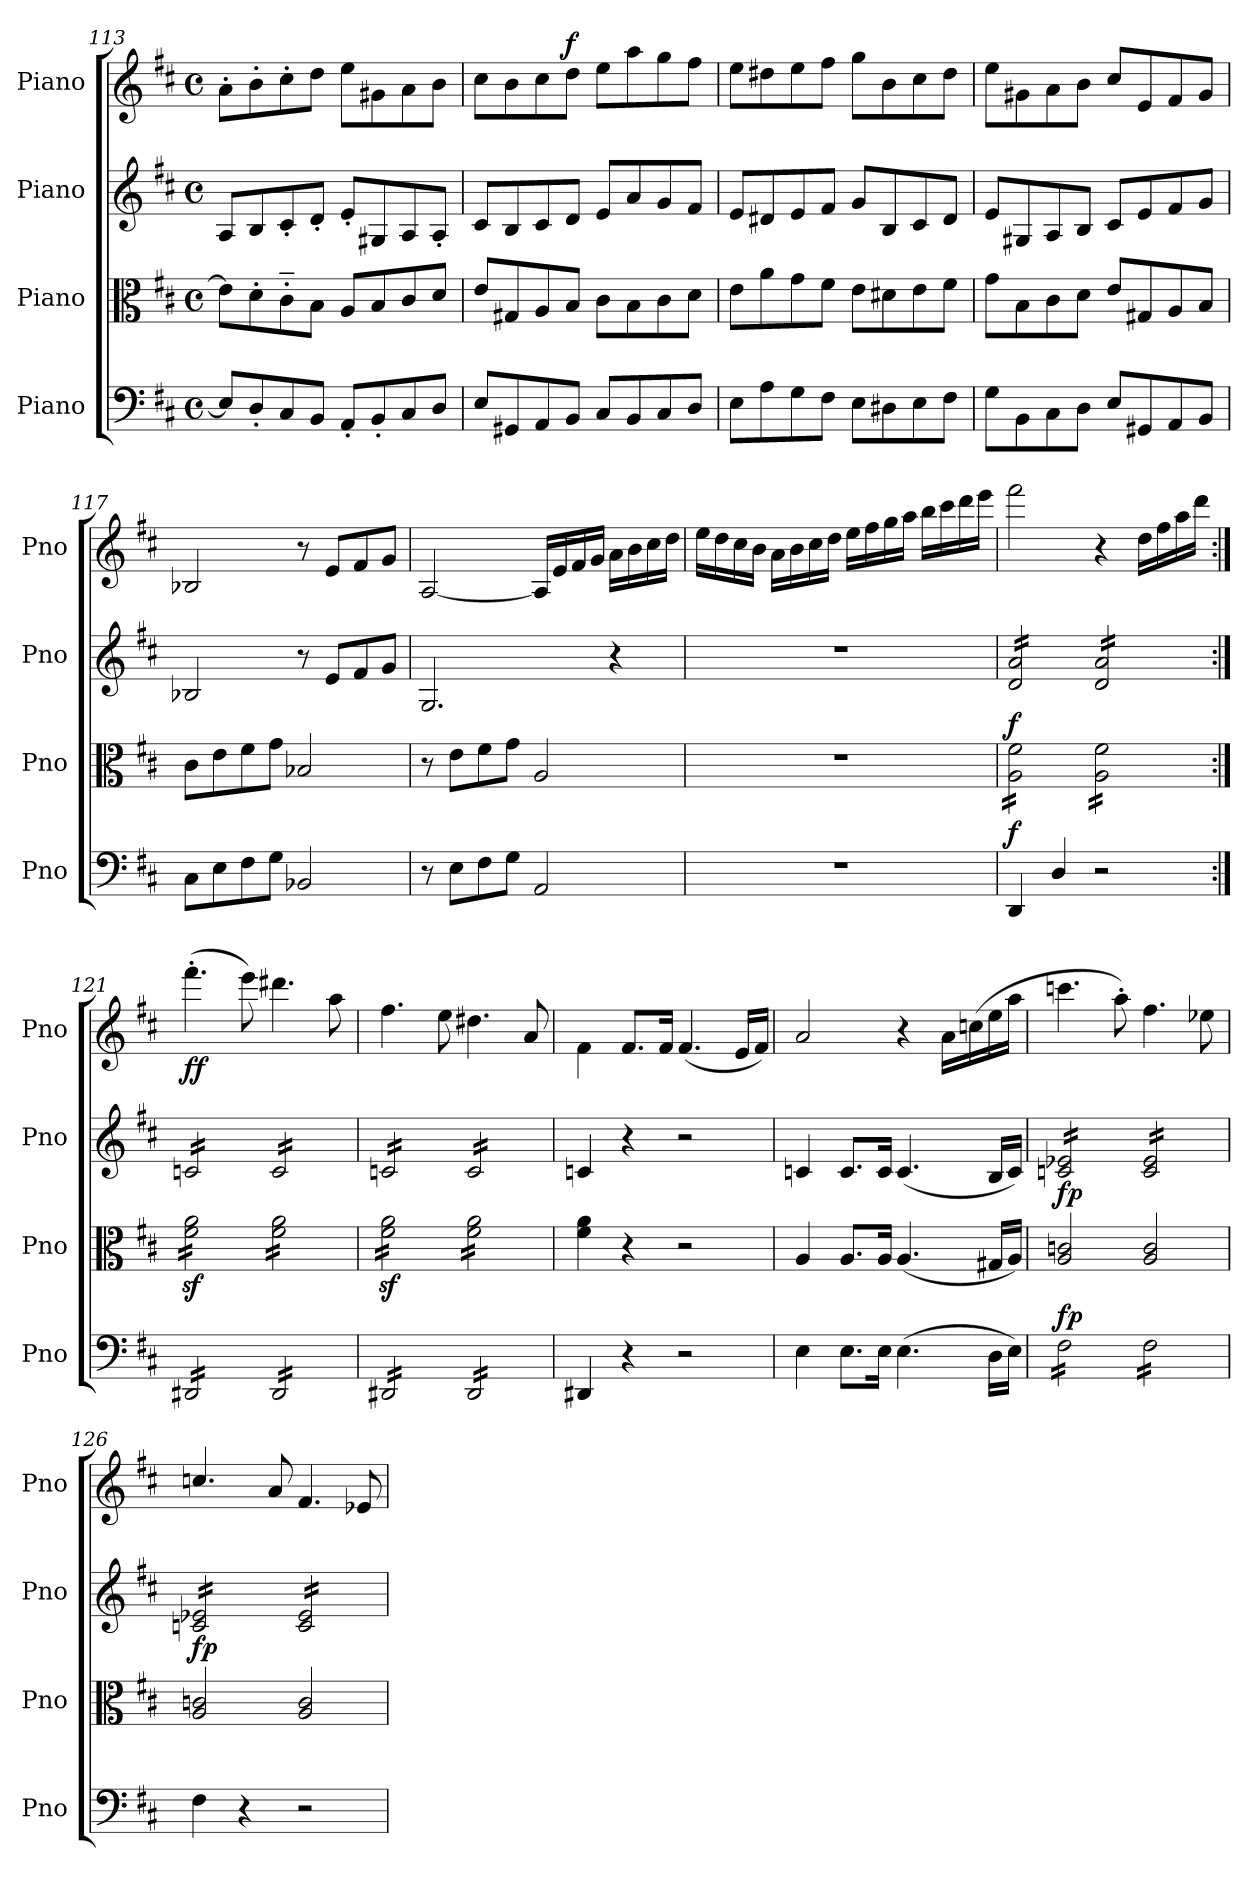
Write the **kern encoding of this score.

**kern	**dynam	**kern	**dynam	**kern	**kern	**dynam
*part4	*part4	*part3	*part3	*part2	*part1	*part1
*staff4	*staff4	*staff3	*staff3	*staff2	*staff1	*staff1
*I"Piano	*	*I"Piano	*	*I"Piano	*I"Piano	*
*I'Pno	*	*I'Pno	*	*I'Pno	*I'Pno	*
*clefF4	*	*clefC3	*	*clefG2	*clefG2	*
*k[f#c#]	*	*k[f#c#]	*	*k[f#c#]	*k[f#c#]	*
*M4/4	*	*M4/4	*	*M4/4	*M4/4	*
*met(c)	*	*met(c)	*	*met(c)	*met(c)	*
=113	=113	=113	=113	=113	=113	=113
8E/L]	.	8e\L]	.	8A/L	8a'\L	.
8D'/	.	8d'\	.	8B/	8b'\	.
8C#/	.	8c#~'\	.	8c#'/	8cc#'\	.
8BB/J	.	8B\J	.	8d'/J	8dd\J	.
8AA'/L	.	8A/L	.	8e'/L	8ee\L	.
8BB'/	.	8B/	.	8G#X/	8g#X\	.
8C#/	.	8c#/	.	8A/	8a\	.
8D/J	.	8d/J	.	8A'/J	8b\J	.
=114	=114	=114	=114	=114	=114	=114
8E/L	.	8e/L	.	8c#/L	8cc#\L	.
8GG#X/	.	8G#X/	.	8B/	8b\	.
8AA/	.	8A/	.	8c#/	8cc#\	.
!	!	!	!	!	!	!LO:DY:a
8BB/J	.	8B/J	.	8d/J	8dd\J	f
8C#/L	.	8c#\L	.	8e/L	8ee\L	.
8BB/	.	8B\	.	8a/	8aa\	.
8C#/	.	8c#\	.	8g/	8gg\	.
8D/J	.	8d\J	.	8f#/J	8ff#\J	.
!!LO:LB:g=z
=115	=115	=115	=115	=115	=115	=115
8E\L	.	8e\L	.	8e/L	8ee\L	.
8A\	.	8a\	.	8d#X/	8dd#X\	.
8G\	.	8g\	.	8e/	8ee\	.
8F#\J	.	8f#\J	.	8f#/J	8ff#\J	.
8E\L	.	8e\L	.	8g/L	8gg\L	.
8D#X\	.	8d#X\	.	8B/	8b\	.
8E\	.	8e\	.	8c#/	8cc#\	.
8F#\J	.	8f#\J	.	8d#/J	8dd#\J	.
=116	=116	=116	=116	=116	=116	=116
8G\L	.	8g\L	.	8e/L	8ee\L	.
8BB\	.	8B\	.	8G#X/	8g#X\	.
8C#\	.	8c#\	.	8A/	8a\	.
8D\J	.	8d\J	.	8B/J	8b\J	.
8E/L	.	8e/L	.	8c#/L	8cc#/L	.
8GG#X/	.	8G#X/	.	8e/	8e/	.
8AA/	.	8A/	.	8f#/	8f#/	.
8BB/J	.	8B/J	.	8g/J	8g#/J	.
!!LO:PB:g=z
=117	=117	=117	=117	=117	=117	=117
8C#\L	.	8c#\L	.	2B-X/	2B-X/	.
8E\	.	8e\	.	.	.	.
8F#\	.	8f#\	.	.	.	.
8G\J	.	8g\J	.	.	.	.
2BB-X/	.	2B-X/	.	8r	8r	.
.	.	.	.	8e/L	8e/L	.
.	.	.	.	8f#/	8f#/	.
.	.	.	.	8g/J	8g/J	.
=118	=118	=118	=118	=118	=118	=118
8r	.	8r	.	2.G/	[2A/	.
8E\L	.	8e\L	.	.	.	.
8F#\	.	8f#\	.	.	.	.
8G\J	.	8g\J	.	.	.	.
2AA/	.	2A/	.	.	16A/LL]	.
.	.	.	.	.	16e/	.
.	.	.	.	.	16f#/	.
.	.	.	.	.	16g/JJ	.
.	.	.	.	4r	16a\LL	.
.	.	.	.	.	16b\	.
.	.	.	.	.	16cc#\	.
.	.	.	.	.	16dd\JJ	.
=119	=119	=119	=119	=119	=119	=119
1r	.	1r	.	1r	16ee\LL	.
.	.	.	.	.	16dd\	.
.	.	.	.	.	16cc#\	.
.	.	.	.	.	16b\JJ	.
.	.	.	.	.	16a\LL	.
.	.	.	.	.	16b\	.
.	.	.	.	.	16cc#\	.
.	.	.	.	.	16dd\JJ	.
.	.	.	.	.	16ee\LL	.
.	.	.	.	.	16ff#\	.
.	.	.	.	.	16gg\	.
.	.	.	.	.	16aa\JJ	.
.	.	.	.	.	16bb\LL	.
.	.	.	.	.	16ccc#\	.
.	.	.	.	.	16ddd\	.
.	.	.	.	.	16eee\JJ	.
=120	=120	=120	=120	=120	=120	=120
!	!LO:DY:a	!	!LO:DY:a	!	!	!
*	*	*tremolo	*	*	*	*
*	*	*	*	*tremolo	*	*
4DD/	f	16A\ 16f#\LL	f	16d/ 16a/LL	2fff#\	.
.	.	16A\ 16f#\	.	16d/ 16a/	.	.
.	.	16A\ 16f#\	.	16d/ 16a/	.	.
.	.	16A\ 16f#\	.	16d/ 16a/	.	.
4D/	.	16A\ 16f#\	.	16d/ 16a/	.	.
.	.	16A\ 16f#\	.	16d/ 16a/	.	.
.	.	16A\ 16f#\	.	16d/ 16a/	.	.
.	.	16A\ 16f#\JJ	.	16d/ 16a/JJ	.	.
2r	.	16A\ 16f#\LL	.	16d/ 16a/LL	4r	.
.	.	16A\ 16f#\	.	16d/ 16a/	.	.
.	.	16A\ 16f#\	.	16d/ 16a/	.	.
.	.	16A\ 16f#\	.	16d/ 16a/	.	.
.	.	16A\ 16f#\	.	16d/ 16a/	16dd\LL	.
.	.	16A\ 16f#\	.	16d/ 16a/	16ff#\	.
.	.	16A\ 16f#\	.	16d/ 16a/	16aa\	.
.	.	16A\ 16f#\JJ	.	16d/ 16a/JJ	16ddd\JJ	.
=121:|!	=121:|!	=121:|!	=121:|!	=121:|!	=121:|!	=121:|!
!	!	!	!	!	!	!LO:DY:b
*tremolo	*	*	*	*	*	*
16DD#X/LL	.	16f#\z< 16a\z<LL	.	16cn/LL	(4.fff#'\	ff
16DD#X/	.	16f#\z< 16a\z<	.	16cn/	.	.
16DD#X/	.	16f#\z< 16a\z<	.	16cn/	.	.
16DD#X/	.	16f#\z< 16a\z<	.	16cn/	.	.
16DD#X/	.	16f#\z< 16a\z<	.	16cn/	.	.
16DD#X/	.	16f#\z< 16a\z<	.	16cn/	.	.
16DD#X/	.	16f#\z< 16a\z<	.	16cn/	8eee\)	.
16DD#X/JJ	.	16f#\z< 16a\z<JJ	.	16cn/JJ	.	.
16DD#/LL	.	16f#\ 16a\LL	.	16c/LL	4.ddd#X\	.
16DD#/	.	16f#\ 16a\	.	16c/	.	.
16DD#/	.	16f#\ 16a\	.	16c/	.	.
16DD#/	.	16f#\ 16a\	.	16c/	.	.
16DD#/	.	16f#\ 16a\	.	16c/	.	.
16DD#/	.	16f#\ 16a\	.	16c/	.	.
16DD#/	.	16f#\ 16a\	.	16c/	8aa\	.
16DD#/JJ	.	16f#\ 16a\JJ	.	16c/JJ	.	.
=122	=122	=122	=122	=122	=122	=122
16DD#X/LL	.	16f#\z< 16a\z<LL	.	16cn/LL	4.ff#\	.
16DD#X/	.	16f#\z< 16a\z<	.	16cn/	.	.
16DD#X/	.	16f#\z< 16a\z<	.	16cn/	.	.
16DD#X/	.	16f#\z< 16a\z<	.	16cn/	.	.
16DD#X/	.	16f#\z< 16a\z<	.	16cn/	.	.
16DD#X/	.	16f#\z< 16a\z<	.	16cn/	.	.
16DD#X/	.	16f#\z< 16a\z<	.	16cn/	8ee\	.
16DD#X/JJ	.	16f#\z< 16a\z<JJ	.	16cn/JJ	.	.
16DD#/LL	.	16f#\ 16a\LL	.	16c/LL	4.dd#X\	.
16DD#/	.	16f#\ 16a\	.	16c/	.	.
16DD#/	.	16f#\ 16a\	.	16c/	.	.
16DD#/	.	16f#\ 16a\	.	16c/	.	.
16DD#/	.	16f#\ 16a\	.	16c/	.	.
16DD#/	.	16f#\ 16a\	.	16c/	.	.
16DD#/	.	16f#\ 16a\	.	16c/	8a/	.
16DD#/JJ	.	16f#\ 16a\JJ	.	16c/JJ	.	.
*	*	*	*	*Xtremolo	*	*
*	*	*Xtremolo	*	*	*	*
*Xtremolo	*	*	*	*	*	*
!!LO:LB:g=z
=123	=123	=123	=123	=123	=123	=123
4DD#X/	.	4f#\ 4a\	.	4cn/	4f#\	.
4r	.	4r	.	4r	8.f#/L	.
.	.	.	.	.	16f#/Jk	.
2r	.	2r	.	2r	(4.f#/	.
.	.	.	.	.	16e/LL	.
.	.	.	.	.	16f#/JJ)	.
!!LO:LB:g=z
=124	=124	=124	=124	=124	=124	=124
4E\	.	4A/	.	4cn/	2a/	.
8.E\L	.	8.A/L	.	8.c/L	.	.
16E\Jk	.	16A/Jk	.	16c/Jk	.	.
(4.E\	.	(4.A/	.	(4.c/	4r	.
.	.	.	.	.	16a\LL	.
.	.	.	.	.	(16ccn\	.
16D\LL	.	16G#X/LL	.	16B/LL	16ee\	.
16E\JJ)	.	16A/JJ)	.	16c/JJ)	16aa\JJ	.
=125	=125	=125	=125	=125	=125	=125
!	!LO:DY:a	!	!LO:DY:a	!	!	!
*tremolo	*	*	*	*	*	*
*	*	*	*	*tremolo	*	*
16F#\LL	fp	2A/ 2cn/	fp	16cn/ 16e-X/LL	4.cccn\	.
16F#\	.	.	.	16cn/ 16e-X/	.	.
16F#\	.	.	.	16cn/ 16e-X/	.	.
16F#\	.	.	.	16cn/ 16e-X/	.	.
16F#\	.	.	.	16cn/ 16e-X/	.	.
16F#\	.	.	.	16cn/ 16e-X/	.	.
16F#\	.	.	.	16cn/ 16e-X/	8aa'\)	.
16F#\JJ	.	.	.	16cn/ 16e-X/JJ	.	.
16F#\LL	.	2A/ 2c/	.	16c/ 16e-/LL	4.ff#\	.
16F#\	.	.	.	16c/ 16e-/	.	.
16F#\	.	.	.	16c/ 16e-/	.	.
16F#\	.	.	.	16c/ 16e-/	.	.
16F#\	.	.	.	16c/ 16e-/	.	.
16F#\	.	.	.	16c/ 16e-/	.	.
16F#\	.	.	.	16c/ 16e-/	8ee-X\	.
16F#\JJ	.	.	.	16c/ 16e-/JJ	.	.
*Xtremolo	*	*	*	*	*	*
=126	=126	=126	=126	=126	=126	=126
!	!	!	!LO:DY:a	!	!	!
4F#\	.	2A/ 2cn/	fp	16cn/ 16e-X/LL	4.ccn/	.
.	.	.	.	16cn/ 16e-X/	.	.
.	.	.	.	16cn/ 16e-X/	.	.
.	.	.	.	16cn/ 16e-X/	.	.
4r	.	.	.	16cn/ 16e-X/	.	.
.	.	.	.	16cn/ 16e-X/	.	.
.	.	.	.	16cn/ 16e-X/	8a/	.
.	.	.	.	16cn/ 16e-X/JJ	.	.
2r	.	2A/ 2c/	.	16c/ 16e-/LL	4.f#/	.
.	.	.	.	16c/ 16e-/	.	.
.	.	.	.	16c/ 16e-/	.	.
.	.	.	.	16c/ 16e-/	.	.
.	.	.	.	16c/ 16e-/	.	.
.	.	.	.	16c/ 16e-/	.	.
.	.	.	.	16c/ 16e-/	8e-X/	.
.	.	.	.	16c/ 16e-/JJ	.	.
*	*	*	*	*Xtremolo	*	*
=	=	=	=	=	=	=
*-	*-	*-	*-	*-	*-	*-
